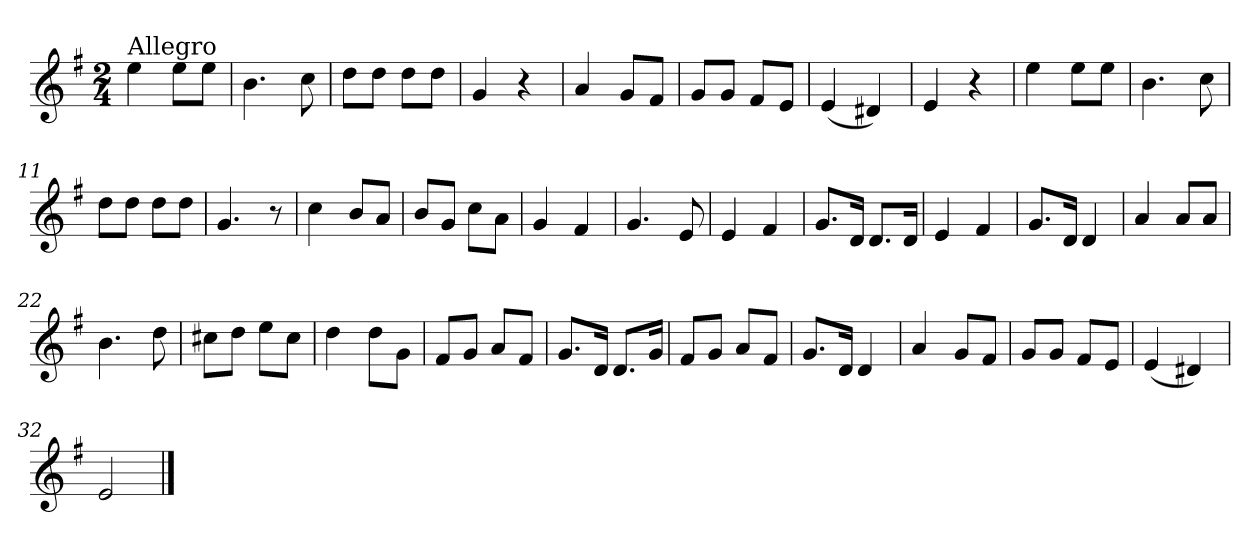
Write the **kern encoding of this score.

**kern
*part1
*staff1
*clefG2
*k[f#]
*G:
*M2/4
=1
!LO:TX:a:t=Allegro
4ee\
8ee\L
8ee\J
=2
4.b\
8cc\
=3
8dd\L
8dd\J
8dd\L
8dd\J
=4
4g/
4r
=5
4a/
8g/L
8f#/J
=6
8g/L
8g/J
8f#/L
8e/J
=7
(<4e/
4d#X/)
=8
4e/
4r
=9
4ee\
8ee\L
8ee\J
!!LO:LB:g=z
=10
4.b\
8cc\
=11
8dd\L
8dd\J
8dd\L
8dd\J
=12
4.g/
8r
=13
4cc\
8b/L
8a/J
=14
8b/L
8g/J
8cc\L
8a\J
=15
4g/
4f#/
=16
4.g/
8e/
=17
4e/
4f#/
=18
8.g/L
16d/Jk
8.d/L
16d/Jk
=19
4e/
4f#/
!!LO:LB:g=z
=20
8.g/L
16d/Jk
4d/
=21
4a/
8a/L
8a/J
=22
4.b\
8dd\
=23
8cc#X\L
8dd\J
8ee\L
8cc#\J
=24
4dd\
8dd\L
8g\J
=25
8f#/L
8g/J
8a/L
8f#/J
=26
8.g/L
16d/Jk
8.d/L
16g/Jk
=27
8f#/L
8g/J
8a/L
8f#/J
!!LO:LB:g=z
=28
8.g/L
16d/Jk
4d/
=29
4a/
8g/L
8f#/J
=30
8g/L
8g/J
8f#/L
8e/J
=31
(<4e/
4d#X/)
=32
2e/
==
*-
